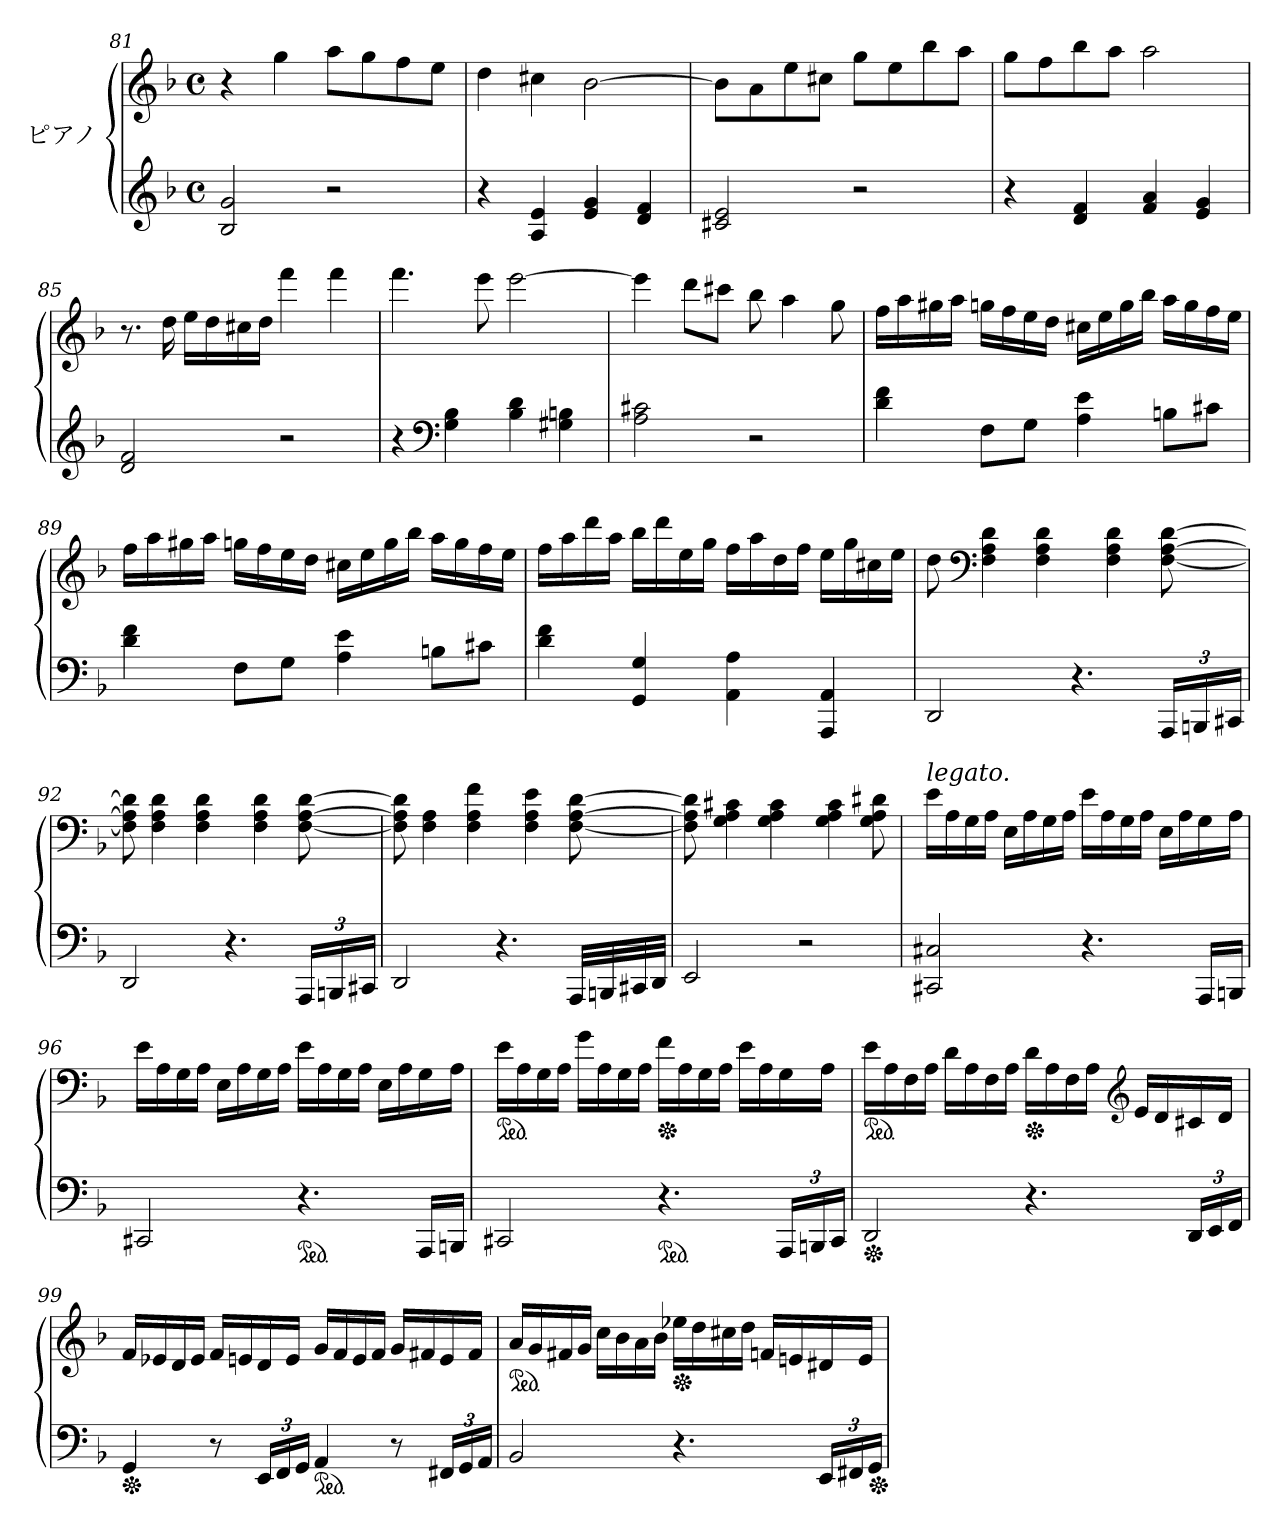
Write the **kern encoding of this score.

**kern	**kern
*part1	*part1
*staff2	*staff1
*I"ピアノ	*
*clefG2	*clefG2
*k[b-]	*k[b-]
*M4/4	*M4/4
*met(c)	*met(c)
=81	=81
2B-/ 2g/	4r
.	4gg\
2r	8aa\L
.	8gg\
.	8ff\
.	8ee\J
=82	=82
4r	4dd\
4A/ 4e/	4cc#X\
4e/ 4g/	[2b-\
4d/ 4f/	.
=83	=83
2c#X/ 2e/	8b-\L]
.	8a\
.	8ee\
.	8cc#X\J
2r	8gg\L
.	8ee\
.	8bb-\
.	8aa\J
=84	=84
4r	8gg\L
.	8ff\
4d/ 4f/	8bb-\
.	8aa\J
4f/ 4a/	2aa\
4e/ 4g/	.
=85	=85
2d/ 2f/	8.r
.	16dd\
.	16ee\LL
.	16dd\
.	16cc#X\
.	16dd\JJ
2r	4fff\
.	4fff\
=86	=86
4r	4.fff\
*clefF4	*
4G\ 4B-\	.
.	8eee\
4B-\ 4d\	[2eee\
4G#X\ 4Bn\	.
=87	=87
2A\ 2c#X\	4eee\]
.	8ddd\L
.	8ccc#X\J
2r	8bb-\
.	4aa\
.	8gg\
=88	=88
4d\ 4f\	16ff\LL
.	16aa\
.	16gg#X\
.	16aa\JJ
8F\L	16ggn\LL
.	16ff\
8G\J	16ee\
.	16dd\JJ
4A\ 4e\	16cc#X\LL
.	16ee\
.	16gg\
.	16bb-\JJ
8Bn\L	16aa\LL
.	16gg\
8c#X\J	16ff\
.	16ee\JJ
=89	=89
4d\ 4f\	16ff\LL
.	16aa\
.	16gg#X\
.	16aa\JJ
8F\L	16ggn\LL
.	16ff\
8G\J	16ee\
.	16dd\JJ
4A\ 4e\	16cc#X\LL
.	16ee\
.	16gg\
.	16bb-\JJ
8Bn\L	16aa\LL
.	16gg\
8c#X\J	16ff\
.	16ee\JJ
=90	=90
4d\ 4f\	16ff\LL
.	16aa\
.	16ddd\
.	16aa\JJ
4GG/ 4G/	16bb-\LL
.	16ddd\
.	16ee\
.	16gg\JJ
4AA\ 4A\	16ff\LL
.	16aa\
.	16dd\
.	16ff\JJ
4AAA/ 4AA/	16ee\LL
.	16gg\
.	16cc#X\
.	16ee\JJ
=91	=91
2DD/	8dd\
*	*clefF4
.	4F\ 4A\ 4d\
.	4F\ 4A\ 4d\
4.r	.
.	4F\ 4A\ 4d\
*Xbrackettup	*
24AAA/LL	[8F\ [8A\ [8d\
24BBBn/	.
24CC#X/JJ	.
=92	=92
2DD/	8F\] 8A\] 8d\]
.	4F\ 4A\ 4d\
.	4F\ 4A\ 4d\
4.r	.
.	4F\ 4A\ 4d\
24AAA/LL	[8F\ [8A\ [8d\
24BBBn/	.
24CC#X/JJ	.
=93	=93
2DD/	8F\] 8A\] 8d\]
.	4F\ 4A\
.	4F\ 4A\ 4f\
4.r	.
.	4F\ 4A\ 4e\
32AAA/LLL	[8F\ [8A\ [8d\
32BBBn/	.
32CC#X/	.
32DD/JJJ	.
=94	=94
2EE/	8F\] 8A\] 8d\]
.	4G\ 4A\ 4c#X\
.	4G\ 4A\ 4c#\
2r	.
.	4G\ 4A\ 4c#\
.	8G\ 8A\ 8d#X\
=95	=95
!	!LO:TX:i:t=legato.
2CC#X/ 2C#X/	16e\LL
.	16A\
.	16G\
.	16A\JJ
.	16E\LL
.	16A\
.	16G\
.	16A\JJ
4.r	16e\LL
.	16A\
.	16G\
.	16A\JJ
.	16E\LL
.	16A\
16AAA/LL	16G\
16BBBn/JJ	16A\JJ
=96	=96
2CC#X/	16e\LL
.	16A\
.	16G\
.	16A\JJ
.	16E\LL
.	16A\
.	16G\
.	16A\JJ
*ped	*
4.r	16e\LL
.	16A\
.	16G\
.	16A\JJ
.	16E\LL
.	16A\
16AAA/LL	16G\
16BBBn/JJ	16A\JJ
=97	=97
*	*ped
2CC#X/	16e\LL
.	16A\
.	16G\
.	16A\JJ
.	16g\LL
.	16A\
.	16G\
.	16A\JJ
*ped	*
*	*Xped
4.r	16f\LL
.	16A\
.	16G\
.	16A\JJ
.	16e\LL
.	16A\
24AAA/LL	16G\
24BBBn/	.
.	16A\JJ
24CC#/JJ	.
=98	=98
*Xped	*
*	*ped
2DD/	16e\LL
.	16A\
.	16F\
.	16A\JJ
.	16d\LL
.	16A\
.	16F\
.	16A\JJ
*	*Xped
4.r	16d\LL
.	16A\
.	16F\
.	16A\JJ
*	*clefG2
.	16e/LL
.	16d/
24DD/LL	16c#X/
24EE/	.
.	16d/JJ
24FF/JJ	.
=99	=99
*Xped	*
4GG/	16f/LL
.	16e-X/
.	16d/
.	16e-/JJ
8r	16f/LL
.	16en/
24EE/LL	16d/
24FF/	.
.	16e/JJ
24GG/JJ	.
*ped	*
4AA/	16g/LL
.	16f/
.	16e/
.	16f/JJ
8r	16g/LL
.	16f#X/
24FF#X/LL	16e/
24GG/	.
.	16f#/JJ
24AA/JJ	.
=100	=100
*	*ped
2BB-/	16a/LL
.	16g/
.	16f#X/
.	16g/JJ
.	16cc\LL
.	16b-\
.	16a\
.	16b-\JJ
*	*Xped
4.r	16ee-X\LL
.	16dd\
.	16cc#X\
.	16dd\JJ
.	16fn/LL
.	16en/
24EE/LL	16d#X/
24FF#X/	.
.	16e/JJ
24GG/JJ	.
*Xped	*
=	=
*-	*-
